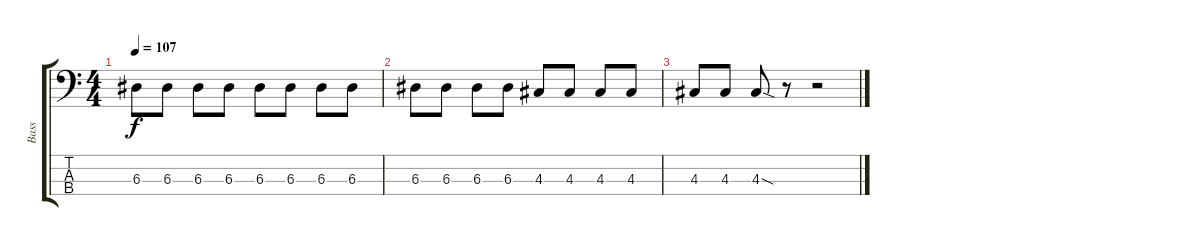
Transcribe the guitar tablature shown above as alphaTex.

\track ("Bass" "Bass") {instrument electricbassfinger}
\staff {score tabs}
\tuning (G2 D2 A1 E1) {hide}
\ts (4 4)
\tempo 107
\clef f4
\ks c
6.3.8{dy f} 6.3.8 6.3.8 6.3.8 6.3.8 6.3.8 6.3.8 6.3.8 |
6.3.8 6.3.8 6.3.8 6.3.8 4.3.8 4.3.8 4.3.8 4.3.8 |
4.3.8 4.3.8 4.3{sod}.8 r.8 r.2
